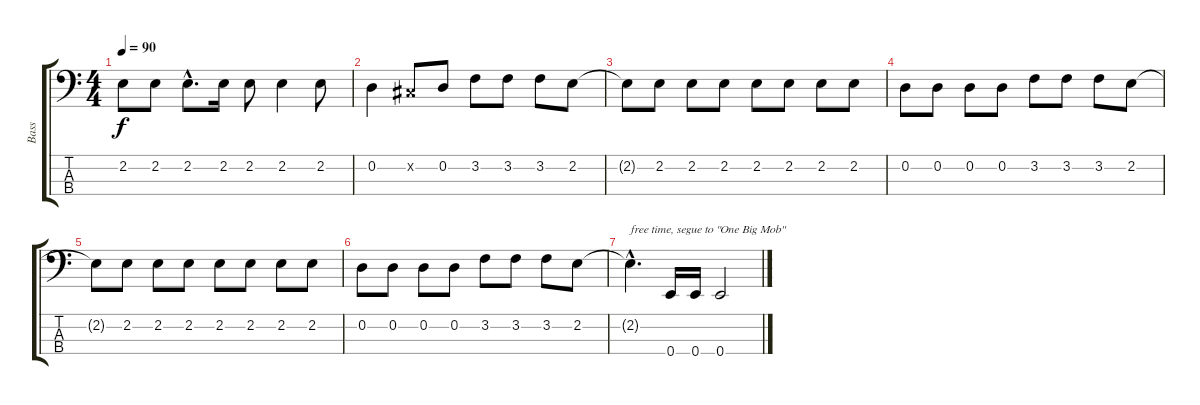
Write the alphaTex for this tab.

\track ("Bass" "Bass") {instrument electricbassfinger}
\staff {score tabs}
\tuning (G2 D2 A1 E1) {hide}
\ts (4 4)
\tempo 90
\clef f4
\ks c
2.2{t}.8{dy f} 2.2.8 2.2{hac}.8{d} 2.2.16 2.2.8 2.2.4 2.2.8 |
0.2.4 -1.2{x}.8 0.2.8 3.2.8 3.2.8 3.2.8 2.2.8 |
2.2{t}.8 2.2.8 2.2.8 2.2.8 2.2.8 2.2.8 2.2.8 2.2.8 |
0.2.8 0.2.8 0.2.8 0.2.8 3.2.8 3.2.8 3.2.8 2.2.8 |
2.2{t}.8 2.2.8 2.2.8 2.2.8 2.2.8 2.2.8 2.2.8 2.2.8 |
0.2.8 0.2.8 0.2.8 0.2.8 3.2.8 3.2.8 3.2.8 2.2.8 |
2.2{hac t}.4{d txt "free time, segue to \"One Big Mob\""} 0.4.16 0.4.16 0.4.2
